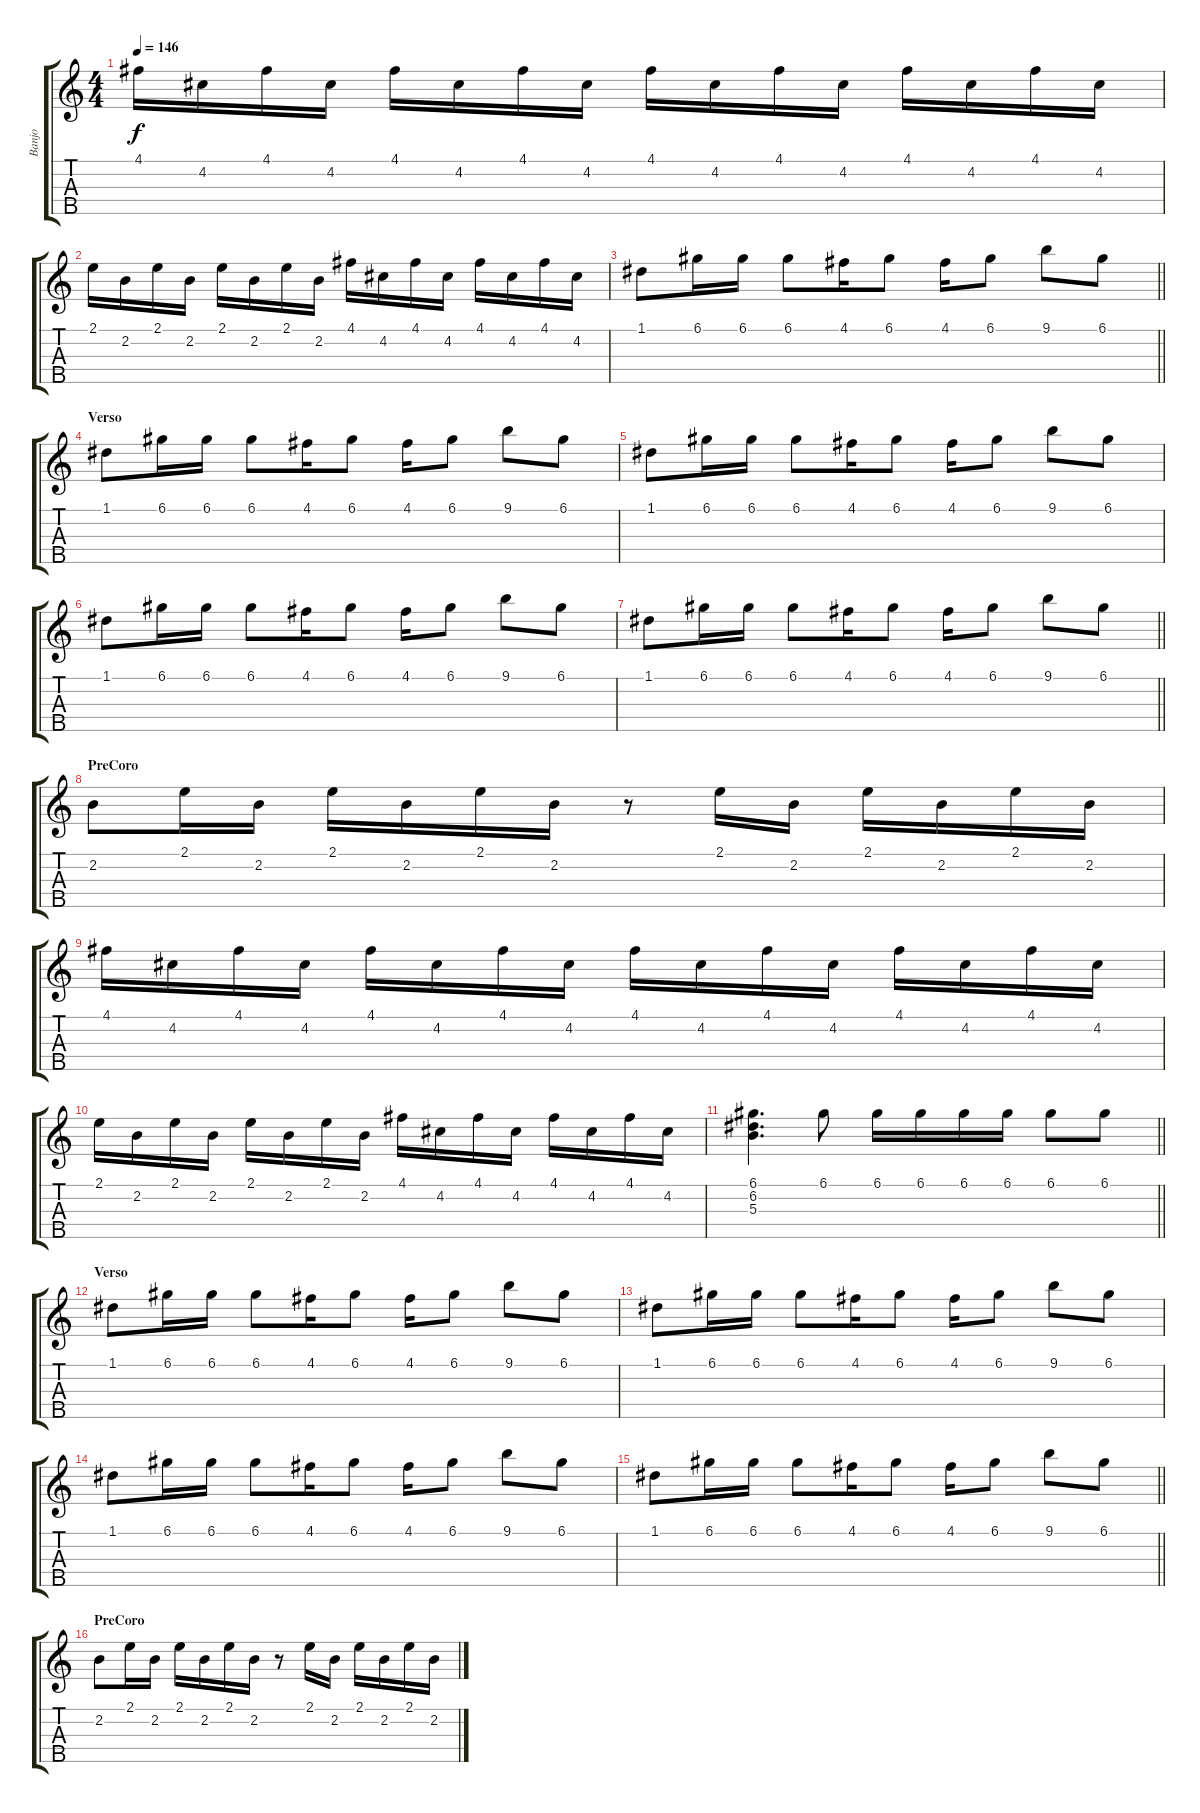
\track ("Banjo" "Banjo") {instrument banjo}
\staff {score tabs}
\tuning (D4 A3 Gb3 D3 A4) {hide}
\displaytranspose 12
\ts (4 4)
\tempo 146
\clef g2
\ks c
4.1.16{dy f} 4.2.16 4.1.16 4.2.16 4.1.16 4.2.16 4.1.16 4.2.16 4.1.16 4.2.16 4.1.16 4.2.16 4.1.16 4.2.16 4.1.16 4.2.16 |
2.1.16 2.2.16 2.1.16 2.2.16 2.1.16 2.2.16 2.1.16 2.2.16 4.1.16 4.2.16 4.1.16 4.2.16 4.1.16 4.2.16 4.1.16 4.2.16 |
\barLineRight lightlight
1.1.8 6.1.16 6.1.16 6.1.8 4.1.16 6.1.8 4.1.16 6.1.8 9.1.8 6.1.8 |
\section ("" "Verso")
1.1.8 6.1.16 6.1.16 6.1.8 4.1.16 6.1.8 4.1.16 6.1.8 9.1.8 6.1.8 |
1.1.8 6.1.16 6.1.16 6.1.8 4.1.16 6.1.8 4.1.16 6.1.8 9.1.8 6.1.8 |
1.1.8 6.1.16 6.1.16 6.1.8 4.1.16 6.1.8 4.1.16 6.1.8 9.1.8 6.1.8 |
\barLineRight lightlight
1.1.8 6.1.16 6.1.16 6.1.8 4.1.16 6.1.8 4.1.16 6.1.8 9.1.8 6.1.8 |
\section ("" "PreCoro")
2.2.8 2.1.16 2.2.16 2.1.16 2.2.16 2.1.16 2.2.16 r.8 2.1.16 2.2.16 2.1.16 2.2.16 2.1.16 2.2.16 |
4.1.16 4.2.16 4.1.16 4.2.16 4.1.16 4.2.16 4.1.16 4.2.16 4.1.16 4.2.16 4.1.16 4.2.16 4.1.16 4.2.16 4.1.16 4.2.16 |
2.1.16 2.2.16 2.1.16 2.2.16 2.1.16 2.2.16 2.1.16 2.2.16 4.1.16 4.2.16 4.1.16 4.2.16 4.1.16 4.2.16 4.1.16 4.2.16 |
\barLineRight lightlight
(6.1 6.2 5.3).4{d} 6.1.8 6.1.16 6.1.16 6.1.16 6.1.16 6.1.8 6.1.8 |
\section ("" "Verso")
1.1.8 6.1.16 6.1.16 6.1.8 4.1.16 6.1.8 4.1.16 6.1.8 9.1.8 6.1.8 |
1.1.8 6.1.16 6.1.16 6.1.8 4.1.16 6.1.8 4.1.16 6.1.8 9.1.8 6.1.8 |
1.1.8 6.1.16 6.1.16 6.1.8 4.1.16 6.1.8 4.1.16 6.1.8 9.1.8 6.1.8 |
\barLineRight lightlight
1.1.8 6.1.16 6.1.16 6.1.8 4.1.16 6.1.8 4.1.16 6.1.8 9.1.8 6.1.8 |
\section ("" "PreCoro")
2.2.8 2.1.16 2.2.16 2.1.16 2.2.16 2.1.16 2.2.16 r.8 2.1.16 2.2.16 2.1.16 2.2.16 2.1.16 2.2.16
